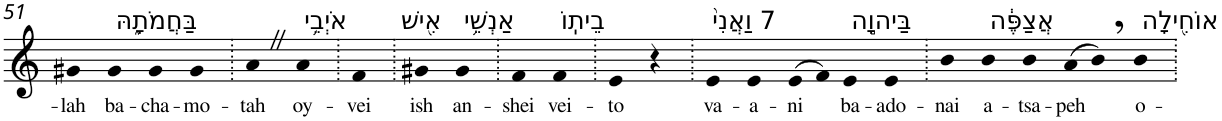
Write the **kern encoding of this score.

**kern	**text
*part1	*part1
*staff1	*staff1
*I"Piano	*
*I'Pno	*
!!LO:PB:g=z
*clefG2	*
*k[]	*
=51	=51
!	!LO:LY:b
4g#X	-lah
!LO:TX:a:t=בַּחֲמֹתָ֑הּ	!
!	!LO:LY:b
4g#	ba-
!	!LO:LY:b
4g#	-cha-
!	!LO:LY:b
4g#	-mo-
=52.	=52.
!	!LO:LY:b
4aZ	-tah
!LO:TX:a:t=אֹיְבֵ֥י	!
!	!LO:LY:b
4a	oy-
=53.	=53.
!	!LO:LY:b
4f	-vei
=54.	=54.
!LO:TX:a:t=אִ֖ישׁ	!
!	!LO:LY:b
4g#X	ish
!LO:TX:a:t=אַנְשֵׁ֥י	!
!	!LO:LY:b
4g#	an-
=55.	=55.
!	!LO:LY:b
4f	-shei
!LO:TX:a:t=בֵיתֽוֹ	!
!	!LO:LY:b
4f	vei-
=56.	=56.
!	!LO:LY:b
4e	-to
4r	.
=57.	=57.
!LO:TX:a:t=7 וַאֲנִי֙	!
!	!LO:LY:b
4e	va-
!	!LO:LY:b
4e	-a-
!	!LO:LY:b
(>8e	-ni
8f)	.
!LO:TX:a:t=בַּיהוָ֣ה	!
!	!LO:LY:b
4e	ba-
!	!LO:LY:b
4e	-ado-
=58.	=58.
!	!LO:LY:b
4b	-nai
!LO:TX:a:t=אֲצַפֶּ֔ה	!
!	!LO:LY:b
4b	a-
!	!LO:LY:b
4b	-tsa-
!	!LO:LY:b
(>8a	-peh
8b,)	.
!LO:TX:a:t=אוֹחִ֖ילָה	!
!	!LO:LY:b
4b	o-
=.	=.
*-	*-
